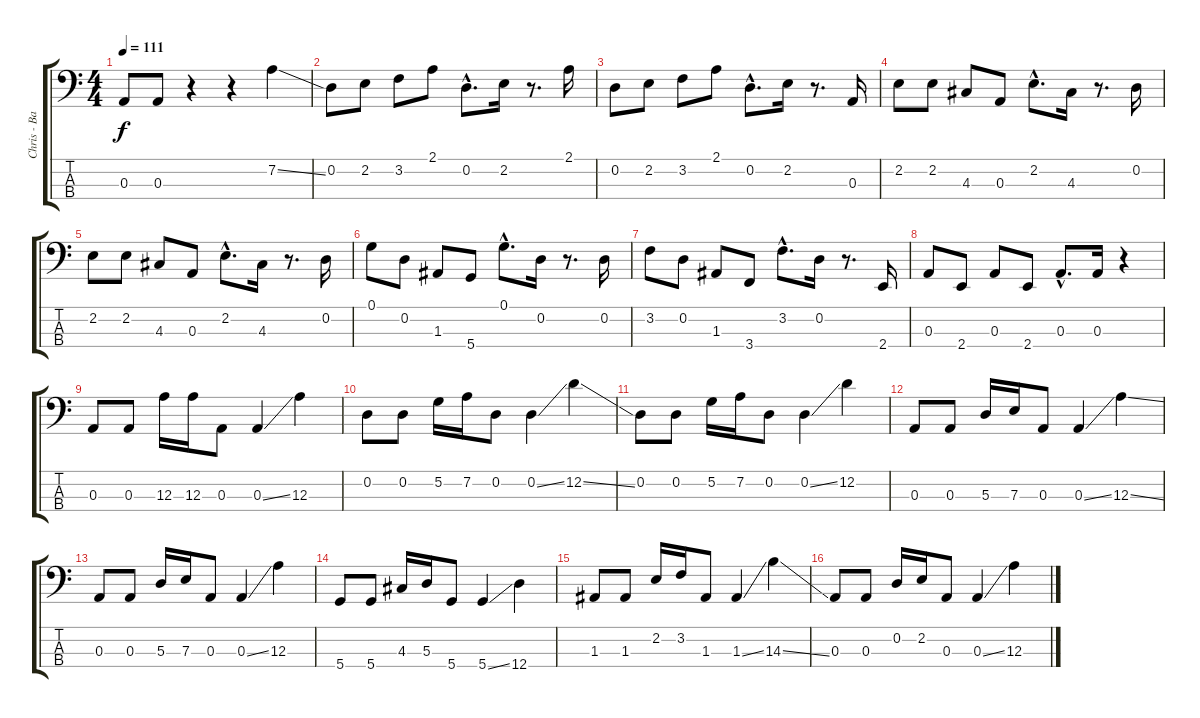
\track ("Chris - Bass" "Chris - Ba") {instrument electricbasspick}
\staff {score tabs}
\tuning (G2 D2 A1 D1) {hide}
\ts (4 4)
\tempo 111
\clef f4
\ks c
0.3.8{dy f} 0.3.8 r.4 r.4 7.2{ss}.4 |
0.2.8 2.2.8 3.2.8 2.1.8 0.2{hac}.8{d} 2.2.16 r.8{d} 2.1.16 |
0.2.8 2.2.8 3.2.8 2.1.8 0.2{hac}.8{d} 2.2.16 r.8{d} 0.3.16 |
2.2.8 2.2.8 4.3.8 0.3.8 2.2{hac}.8{d} 4.3.16 r.8{d} 0.2.16 |
2.2.8 2.2.8 4.3.8 0.3.8 2.2{hac}.8{d} 4.3.16 r.8{d} 0.2.16 |
0.1.8 0.2.8 1.3.8 5.4.8 0.1{hac}.8{d} 0.2.16 r.8{d} 0.2.16 |
3.2.8 0.2.8 1.3.8 3.4.8 3.2{hac}.8{d} 0.2.16 r.8{d} 2.4.16 |
0.3.8 2.4.8 0.3.8 2.4.8 0.3{hac}.8{d} 0.3.16 r.4 |
0.3.8 0.3.8 12.3.16 12.3.16 0.3.8 0.3{ss}.4 12.3.4 |
0.2.8 0.2.8 5.2.16 7.2.16 0.2.8 0.2{ss}.4 12.2{ss}.4 |
0.2.8 0.2.8 5.2.16 7.2.16 0.2.8 0.2{ss}.4 12.2.4 |
0.3.8 0.3.8 5.3.16 7.3.16 0.3.8 0.3{ss}.4 12.3{ss}.4 |
0.3.8 0.3.8 5.3.16 7.3.16 0.3.8 0.3{ss}.4 12.3.4 |
5.4.8 5.4.8 4.3.16 5.3.16 5.4.8 5.4{ss}.4 12.4.4 |
1.3.8 1.3.8 2.2.16 3.2.16 1.3.8 1.3{ss}.4 14.3{ss}.4 |
0.3.8 0.3.8 0.2.16 2.2.16 0.3.8 0.3{ss}.4 12.3{ss}.4
